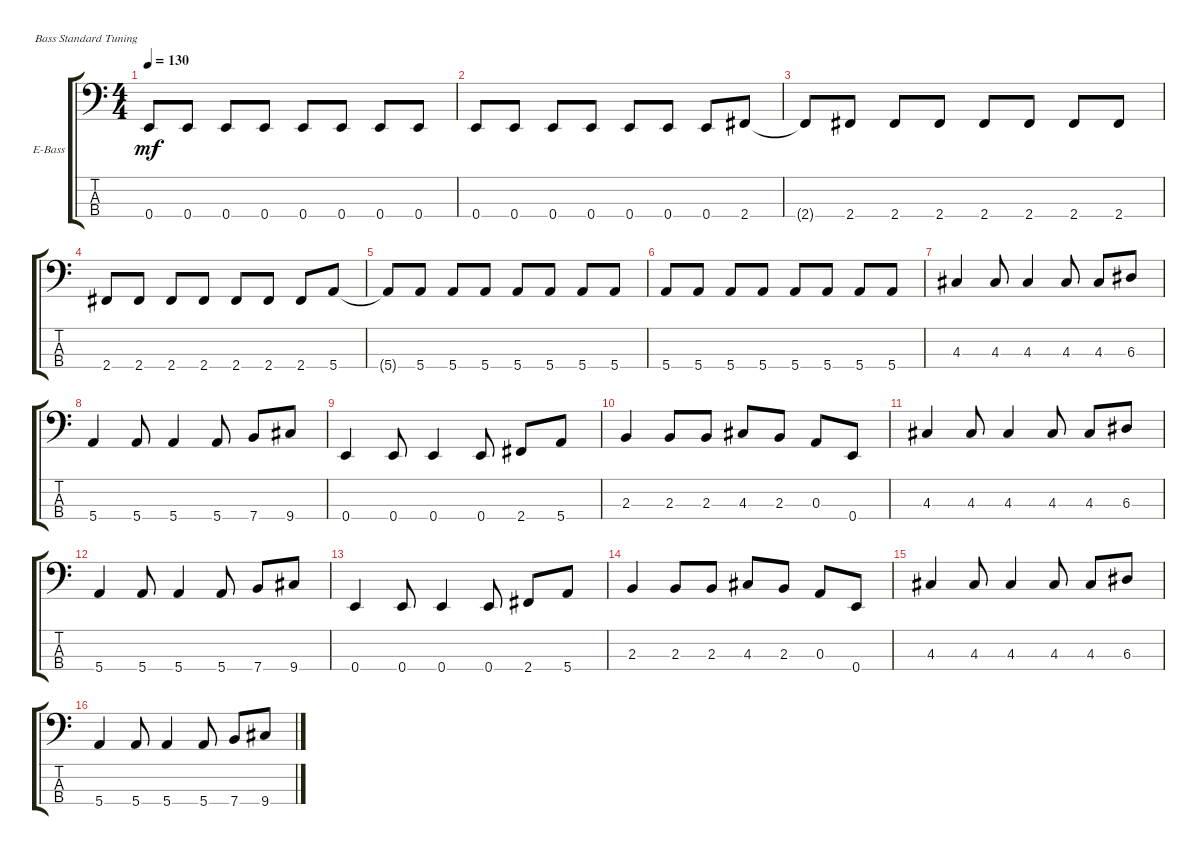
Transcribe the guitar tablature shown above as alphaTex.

\defaultSystemsLayout 4
\bracketExtendMode groupsimilarinstruments
\firstSystemTrackNameOrientation horizontal
\otherSystemsTrackNameOrientation horizontal
\track ("Electric Bass" "E-Bass") {instrument electricbassfinger}
\staff {score tabs}
\tuning (G2 D2 A1 E1)
\ts (4 4)
\tempo 130
\clef f4
\ks c
0.4{t}.8{dy mf} 0.4.8 0.4.8 0.4.8 0.4.8 0.4.8 0.4.8 0.4.8 |
0.4.8 0.4.8 0.4.8 0.4.8 0.4.8 0.4.8 0.4.8 2.4.8 |
2.4{t}.8 2.4.8 2.4.8 2.4.8 2.4.8 2.4.8 2.4.8 2.4.8 |
2.4.8 2.4.8 2.4.8 2.4.8 2.4.8 2.4.8 2.4.8 5.4.8 |
5.4{t}.8 5.4.8 5.4.8 5.4.8 5.4.8 5.4.8 5.4.8 5.4.8 |
5.4.8 5.4.8 5.4.8 5.4.8 5.4.8 5.4.8 5.4.8 5.4.8 |
4.3.4 4.3.8 4.3.4 4.3.8 4.3.8 6.3.8 |
5.4.4 5.4.8 5.4.4 5.4.8 7.4.8 9.4.8 |
0.4.4 0.4.8 0.4.4 0.4.8 2.4.8 5.4.8 |
2.3.4 2.3.8 2.3.8 4.3.8 2.3.8 0.3.8 0.4.8 |
4.3.4 4.3.8 4.3.4 4.3.8 4.3.8 6.3.8 |
5.4.4 5.4.8 5.4.4 5.4.8 7.4.8 9.4.8 |
0.4.4 0.4.8 0.4.4 0.4.8 2.4.8 5.4.8 |
2.3.4 2.3.8 2.3.8 4.3.8 2.3.8 0.3.8 0.4.8 |
4.3.4 4.3.8 4.3.4 4.3.8 4.3.8 6.3.8 |
5.4.4 5.4.8 5.4.4 5.4.8 7.4.8 9.4.8
